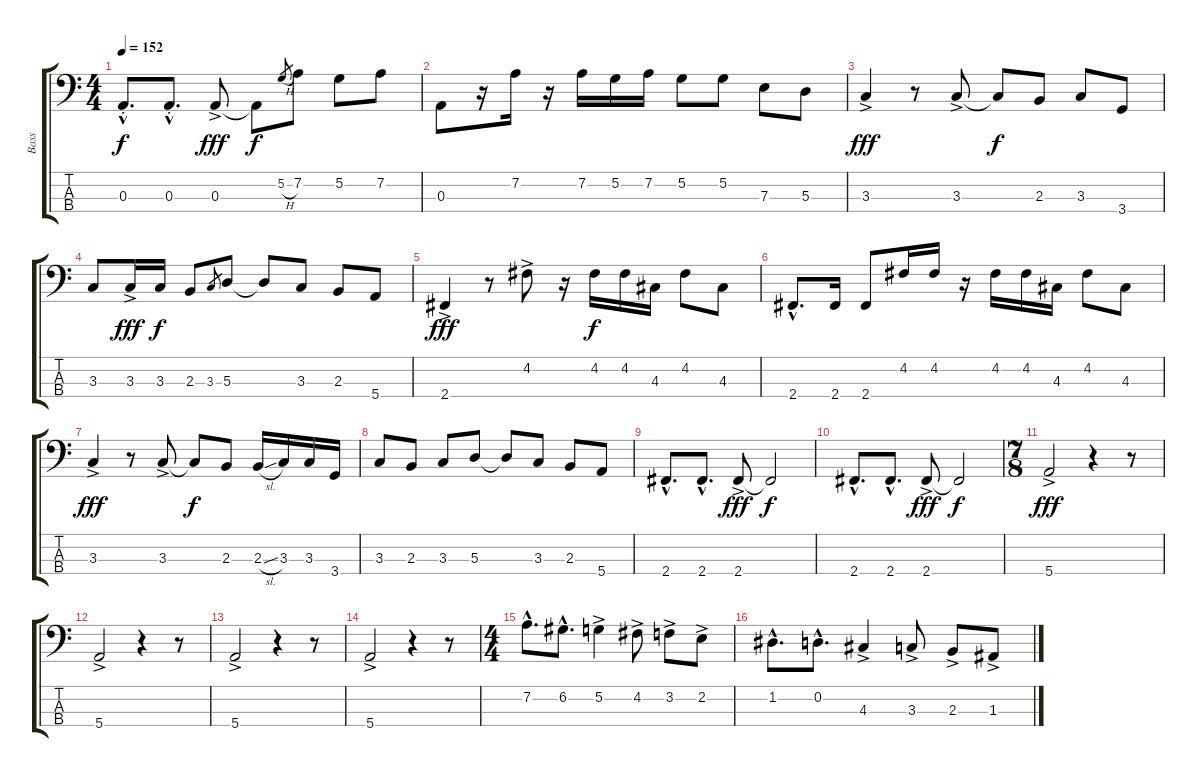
\track ("Bass" "Bass") {instrument electricbasspick}
\staff {score tabs}
\tuning (G2 D2 A1 E1) {hide}
\ts (4 4)
\tempo 152
\clef f4
\ks c
0.3{hac st}.8{d dy f} 0.3{hac st}.8{d} 0.3{ac}.8{dy fff} 0.3{t}.8{dy f} 5.2{h}.8{gr} 7.2.8 5.2.8 7.2.8 |
0.3.8 r.16 7.2.16 r.16 7.2.16 5.2.16 7.2.16 5.2.8 5.2.8 7.3.8 5.3.8 |
3.3{ac}.4{dy fff} r.8 3.3{ac}.8 3.3{t}.8{dy f} 2.3.8 3.3.8 3.4.8 |
3.3.8 3.3{ac}.16{dy fff} 3.3.16{dy f} 2.3.8 3.3.8{gr} 5.3.8 5.3{t}.8 3.3.8 2.3.8 5.4.8 |
2.4{ac}.4{dy fff} r.8 4.2{ac}.8 r.16 4.2.16{dy f} 4.2.16 4.3.16 4.2.8 4.3.8 |
2.4{hac}.8{d} 2.4.16 2.4.8 4.2.16 4.2.16 r.16 4.2.16 4.2.16 4.3.16 4.2.8 4.3.8 |
3.3{ac}.4{dy fff} r.8 3.3{ac}.8 3.3{t}.8{dy f} 2.3.8 2.3{sl}.16 3.3.16 3.3.16 3.4.16 |
3.3.8 2.3.8 3.3.8 5.3.8 5.3{t}.8 3.3.8 2.3.8 5.4.8 |
2.4{hac}.8{d} 2.4{hac}.8{d} 2.4{ac}.8{dy fff} 2.4{t}.2{dy f} |
2.4{hac}.8{d} 2.4{hac}.8{d} 2.4{ac}.8{dy fff} 2.4{t}.2{dy f} |
\ts (7 8)
5.4{ac}.2{dy fff} r.4 r.8 |
5.4{ac}.2 r.4 r.8 |
5.4{ac}.2 r.4 r.8 |
5.4{ac}.2 r.4 r.8 |
\ts (4 4)
7.2{hac}.8{d} 6.2{hac}.8{d} 5.2{ac}.4 4.2{ac}.8 3.2{ac}.8 2.2{ac}.8 |
1.2{hac}.8{d} 0.2{hac}.8{d} 4.3{ac}.4 3.3{ac}.8 2.3{ac}.8 1.3{ac}.8
